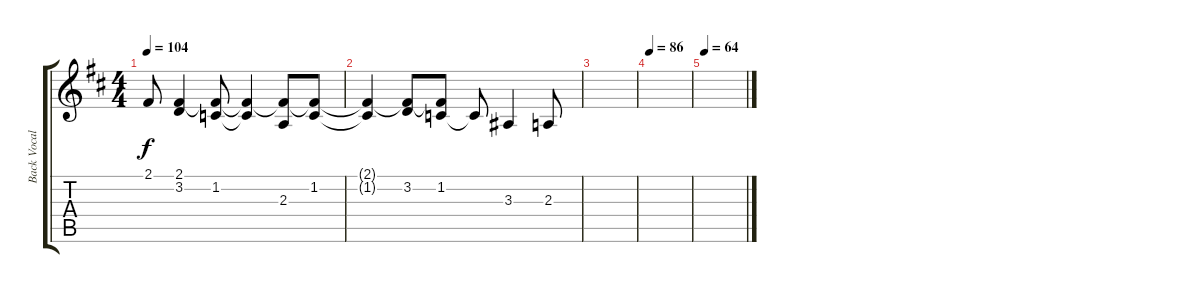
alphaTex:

\track ("Back Vocals [Duff, Matt]" "Back Vocal") {instrument lead2sawtooth}
\staff {score tabs}
\tuning (E4 B3 G3 D3 A2 E2) {hide}
\ts (4 4)
\tempo 104
\clef g2
\ks d
2.1{t}.8{dy f} (2.1 3.2).4 (2.1{t} 1.2).8 (2.1{t} 1.2{t}).4 (2.1{t} 2.3).8 (2.1{t} 1.2).8 |
(2.1{t} 1.2{t}).4 (2.1{t} 3.2).8 (2.1{t} 1.2).8 1.2{t}.8 3.3.4 2.3.8 |
|
\tempo 86
|
\tempo 64
